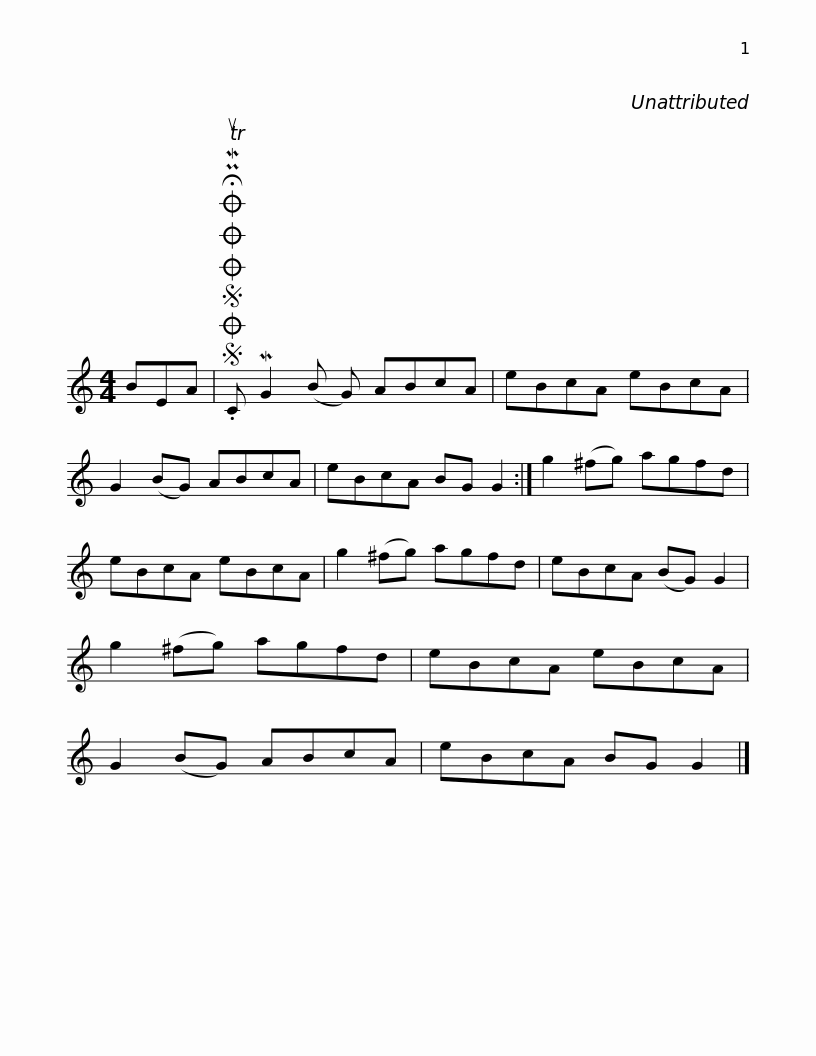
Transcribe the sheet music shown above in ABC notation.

X:1
L:1/8
M:4/4
I:linebreak $
K:C
V:1 treble
V:1
 BEA |SOSOOO .!fermata!PMTuC MG2 (B G) ABcA | eBcA eBcA | G2 (BG) ABcA | eBcA BG G2 :| %5
 g2 (^fg) agfd |$ eBcA eBcA | g2 (^fg) agfd | eBcA (BG) G2 | g2 (^fg) agfd | %10
 eBcA eBcA | G2 (BG) ABcA |$ eBcA BG G2 |] %13
